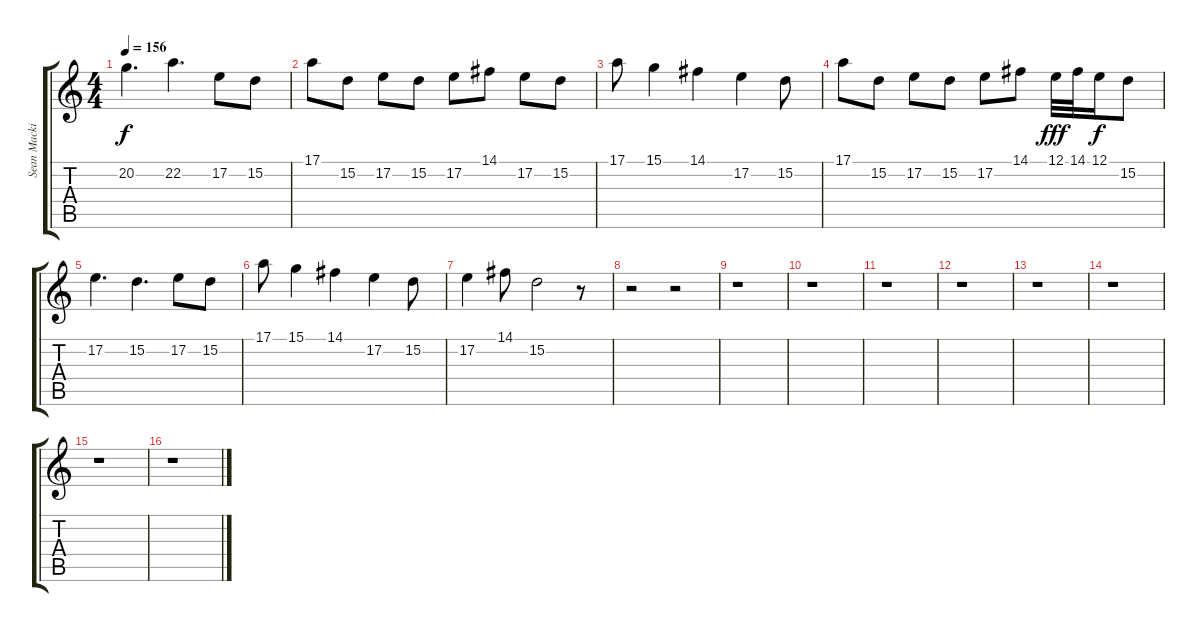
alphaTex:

\track ("Sean Mackin" "Sean Macki") {instrument violin}
\staff {score tabs}
\tuning (E4 B3 G3 D3 A2 E2) {hide}
\ts (4 4)
\tempo 156
\clef g2
\ks c
20.2.4{d dy f} 22.2.4{d} 17.2.8 15.2.8 |
17.1.8 15.2.8 17.2.8 15.2.8 17.2.8 14.1.8 17.2.8 15.2.8 |
17.1.8 15.1.4 14.1.4 17.2.4 15.2.8 |
17.1.8 15.2.8 17.2.8 15.2.8 17.2.8 14.1.8 12.1.32{dy fff} 14.1.32 12.1.16{dy f} 15.2.8 |
17.2.4{d} 15.2.4{d} 17.2.8 15.2.8 |
17.1.8 15.1.4 14.1.4 17.2.4 15.2.8 |
17.2.4 14.1.8 15.2.2 r.8 |
r.2 r.2 |
r.1 |
r.1 |
r.1 |
r.1 |
r.1 |
r.1 |
r.1 |
r.1
